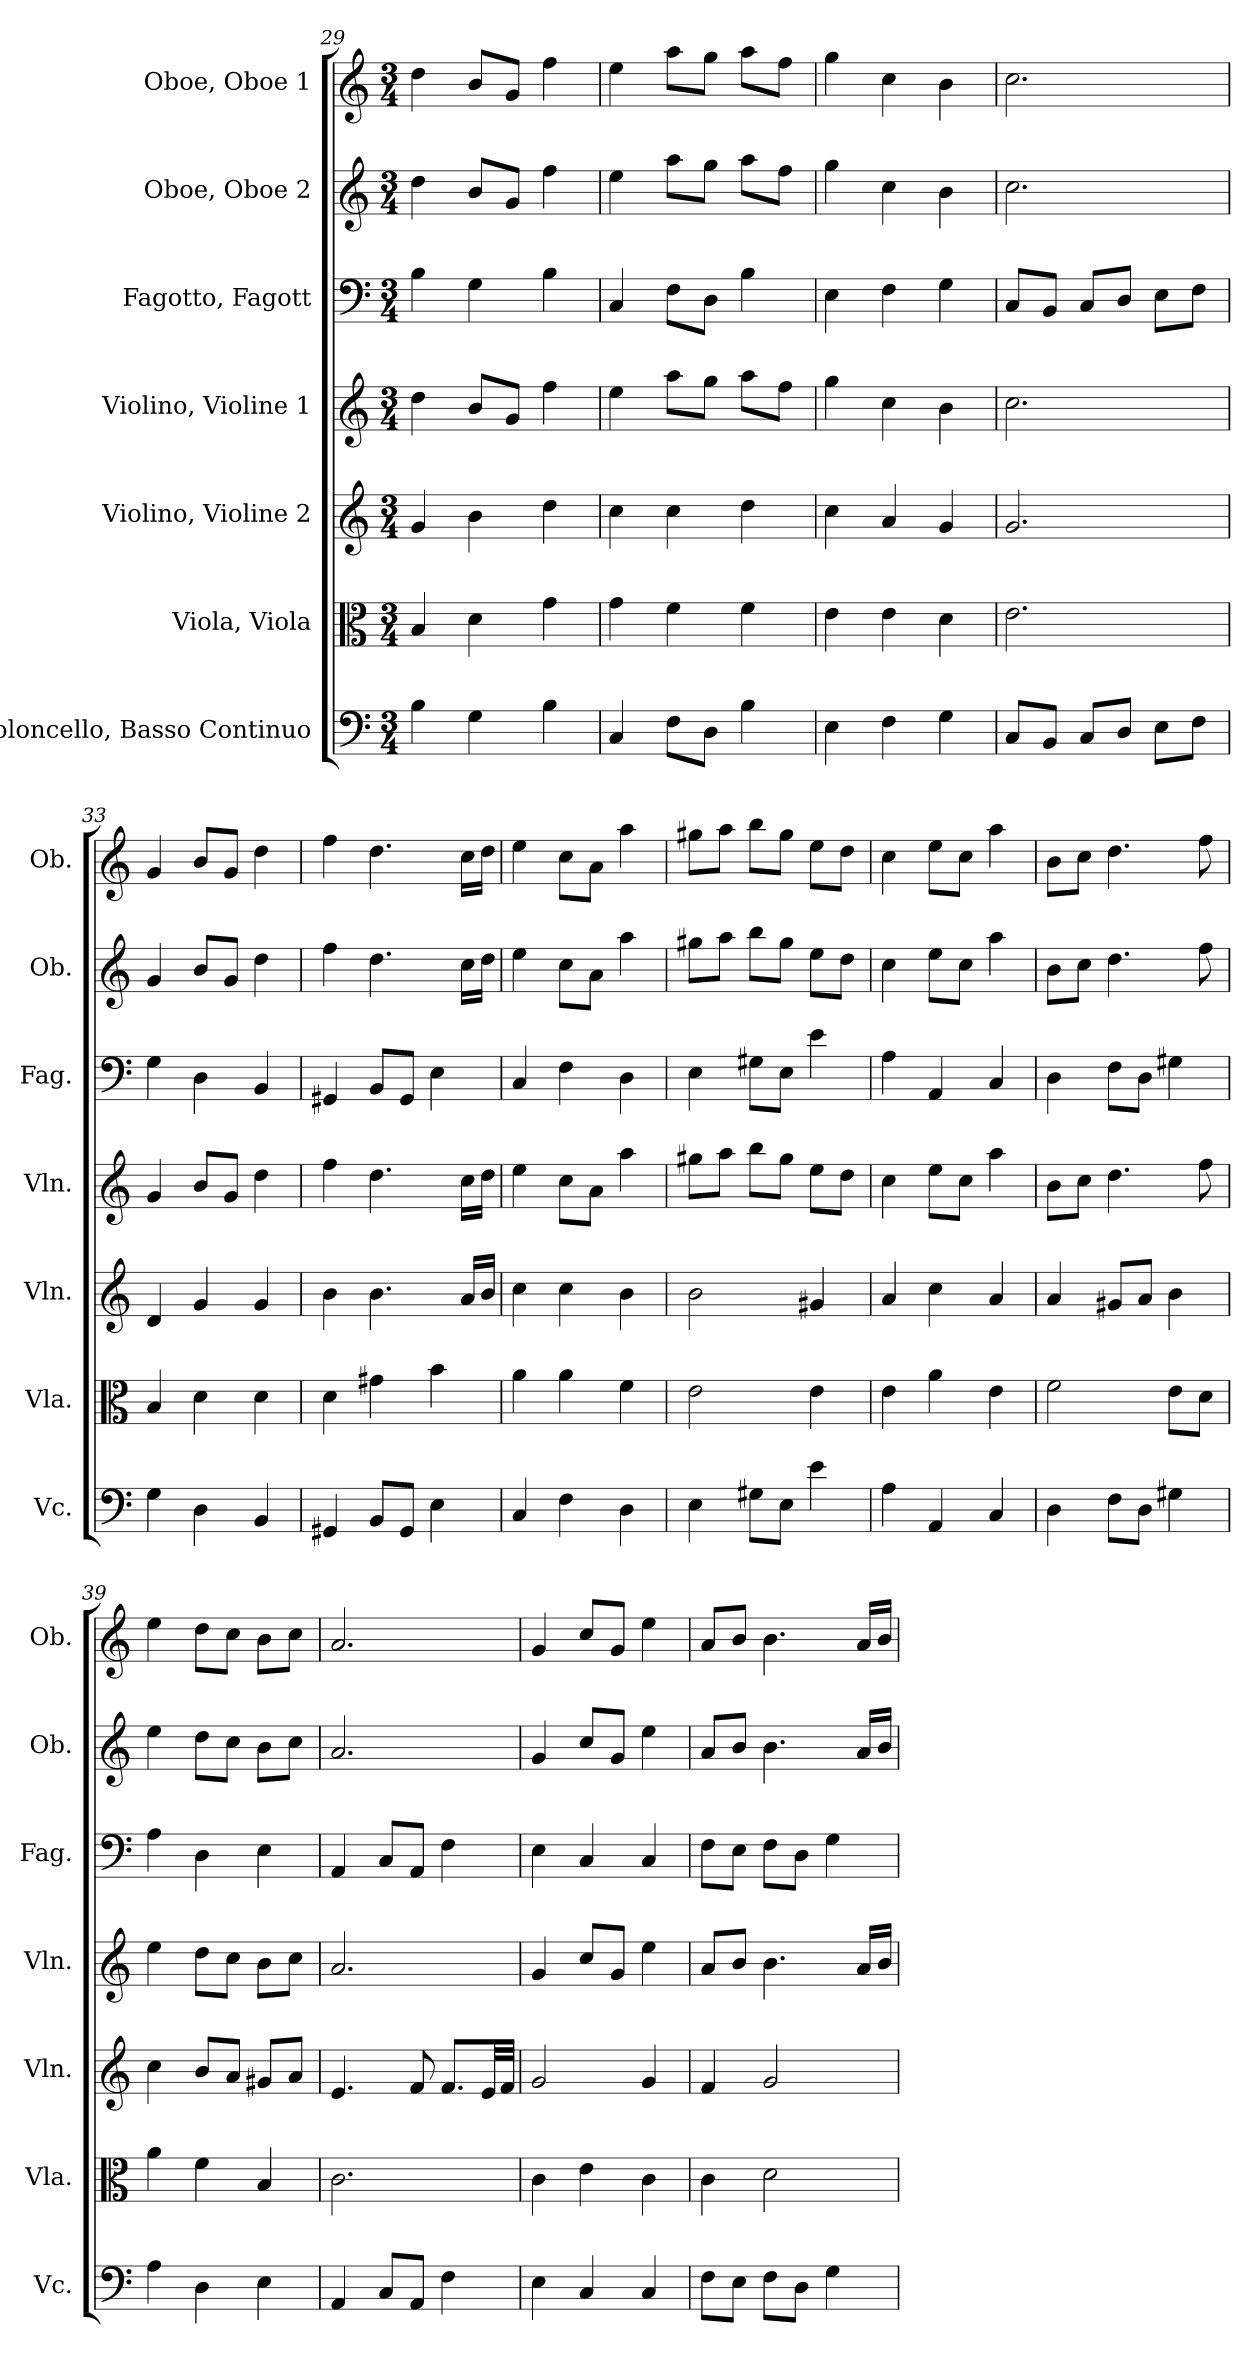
**kern	**kern	**kern	**kern	**kern	**kern	**kern
*part7	*part6	*part5	*part4	*part3	*part2	*part1
*staff7	*staff6	*staff5	*staff4	*staff3	*staff2	*staff1
*I"Violoncello, Basso Continuo	*I"Viola, Viola	*I"Violino, Violine 2	*I"Violino, Violine 1	*I"Fagotto, Fagott	*I"Oboe, Oboe 2	*I"Oboe, Oboe 1
*I'Vc.	*I'Vla.	*I'Vln.	*I'Vln.	*I'Fag.	*I'Ob.	*I'Ob.
*clefF4	*clefC3	*clefG2	*clefG2	*clefF4	*clefG2	*clefG2
*k[]	*k[]	*k[]	*k[]	*k[]	*k[]	*k[]
*M3/4	*M3/4	*M3/4	*M3/4	*M3/4	*M3/4	*M3/4
=29	=29	=29	=29	=29	=29	=29
4B\	4B/	4g/	4dd\	4B\	4dd\	4dd\
4G\	4d\	4b\	8b/L	4G\	8b/L	8b/L
.	.	.	8g/J	.	8g/J	8g/J
4B\	4g\	4dd\	4ff\	4B\	4ff\	4ff\
=30	=30	=30	=30	=30	=30	=30
4C/	4g\	4cc\	4ee\	4C/	4ee\	4ee\
8F\L	4f\	4cc\	8aa\L	8F\L	8aa\L	8aa\L
8D\J	.	.	8gg\J	8D\J	8gg\J	8gg\J
4B\	4f\	4dd\	8aa\L	4B\	8aa\L	8aa\L
.	.	.	8ff\J	.	8ff\J	8ff\J
!!LO:PB:g=z
=31	=31	=31	=31	=31	=31	=31
4E\	4e\	4cc\	4gg\	4E\	4gg\	4gg\
4F\	4e\	4a/	4cc\	4F\	4cc\	4cc\
4G\	4d\	4g/	4b\	4G\	4b\	4b\
=32	=32	=32	=32	=32	=32	=32
8C/L	2.e\	2.g/	2.cc\	8C/L	2.cc\	2.cc\
8BB/J	.	.	.	8BB/J	.	.
8C/L	.	.	.	8C/L	.	.
8D/J	.	.	.	8D/J	.	.
8E\L	.	.	.	8E\L	.	.
8F\J	.	.	.	8F\J	.	.
=33	=33	=33	=33	=33	=33	=33
4G\	4B/	4d/	4g/	4G\	4g/	4g/
4D\	4d\	4g/	8b/L	4D\	8b/L	8b/L
.	.	.	8g/J	.	8g/J	8g/J
4BB/	4d\	4g/	4dd\	4BB/	4dd\	4dd\
=34	=34	=34	=34	=34	=34	=34
4GG#X/	4d\	4b\	4ff\	4GG#X/	4ff\	4ff\
8BB/L	4g#X\	4.b\	4.dd\	8BB/L	4.dd\	4.dd\
8GG#/J	.	.	.	8GG#/J	.	.
4E\	4b\	.	.	4E\	.	.
.	.	16a/LL	16cc\LL	.	16cc\LL	16cc\LL
.	.	16b/JJ	16dd\JJ	.	16dd\JJ	16dd\JJ
=35	=35	=35	=35	=35	=35	=35
4C/	4a\	4cc\	4ee\	4C/	4ee\	4ee\
4F\	4a\	4cc\	8cc\L	4F\	8cc\L	8cc\L
.	.	.	8a\J	.	8a\J	8a\J
4D\	4f\	4b\	4aa\	4D\	4aa\	4aa\
=36	=36	=36	=36	=36	=36	=36
4E\	2e\	2b\	8gg#X\L	4E\	8gg#X\L	8gg#X\L
.	.	.	8aa\J	.	8aa\J	8aa\J
8G#X\L	.	.	8bb\L	8G#X\L	8bb\L	8bb\L
8E\J	.	.	8gg#\J	8E\J	8gg#\J	8gg#\J
4e\	4e\	4g#X/	8ee\L	4e\	8ee\L	8ee\L
.	.	.	8dd\J	.	8dd\J	8dd\J
=37	=37	=37	=37	=37	=37	=37
4A\	4e\	4a/	4cc\	4A\	4cc\	4cc\
4AA/	4a\	4cc\	8ee\L	4AA/	8ee\L	8ee\L
.	.	.	8cc\J	.	8cc\J	8cc\J
4C/	4e\	4a/	4aa\	4C/	4aa\	4aa\
=38	=38	=38	=38	=38	=38	=38
4D\	2f\	4a/	8b\L	4D\	8b\L	8b\L
.	.	.	8cc\J	.	8cc\J	8cc\J
8F\L	.	8g#X/L	4.dd\	8F\L	4.dd\	4.dd\
8D\J	.	8a/J	.	8D\J	.	.
4G#X\	8e\L	4b\	.	4G#X\	.	.
.	8d\J	.	8ff\	.	8ff\	8ff\
!!LO:LB:g=z
=39	=39	=39	=39	=39	=39	=39
4A\	4a\	4cc\	4ee\	4A\	4ee\	4ee\
4D\	4f\	8b/L	8dd\L	4D\	8dd\L	8dd\L
.	.	8a/J	8cc\J	.	8cc\J	8cc\J
4E\	4B/	8g#X/L	8b\L	4E\	8b\L	8b\L
.	.	8a/J	8cc\J	.	8cc\J	8cc\J
=40	=40	=40	=40	=40	=40	=40
4AA/	2.c\	4.e/	2.a/	4AA/	2.a/	2.a/
8C/L	.	.	.	8C/L	.	.
8AA/J	.	8f/	.	8AA/J	.	.
4F\	.	8.f/L	.	4F\	.	.
.	.	32e/LL	.	.	.	.
.	.	32f/JJJ	.	.	.	.
=41	=41	=41	=41	=41	=41	=41
4E\	4c\	2g/	4g/	4E\	4g/	4g/
4C/	4e\	.	8cc/L	4C/	8cc/L	8cc/L
.	.	.	8g/J	.	8g/J	8g/J
4C/	4c\	4g/	4ee\	4C/	4ee\	4ee\
=42	=42	=42	=42	=42	=42	=42
8F\L	4c\	4f/	8a/L	8F\L	8a/L	8a/L
8E\J	.	.	8b/J	8E\J	8b/J	8b/J
8F\L	2d\	2g/	4.b\	8F\L	4.b\	4.b\
8D\J	.	.	.	8D\J	.	.
4G\	.	.	.	4G\	.	.
.	.	.	16a/LL	.	16a/LL	16a/LL
.	.	.	16b/JJ	.	16b/JJ	16b/JJ
=	=	=	=	=	=	=
*-	*-	*-	*-	*-	*-	*-
